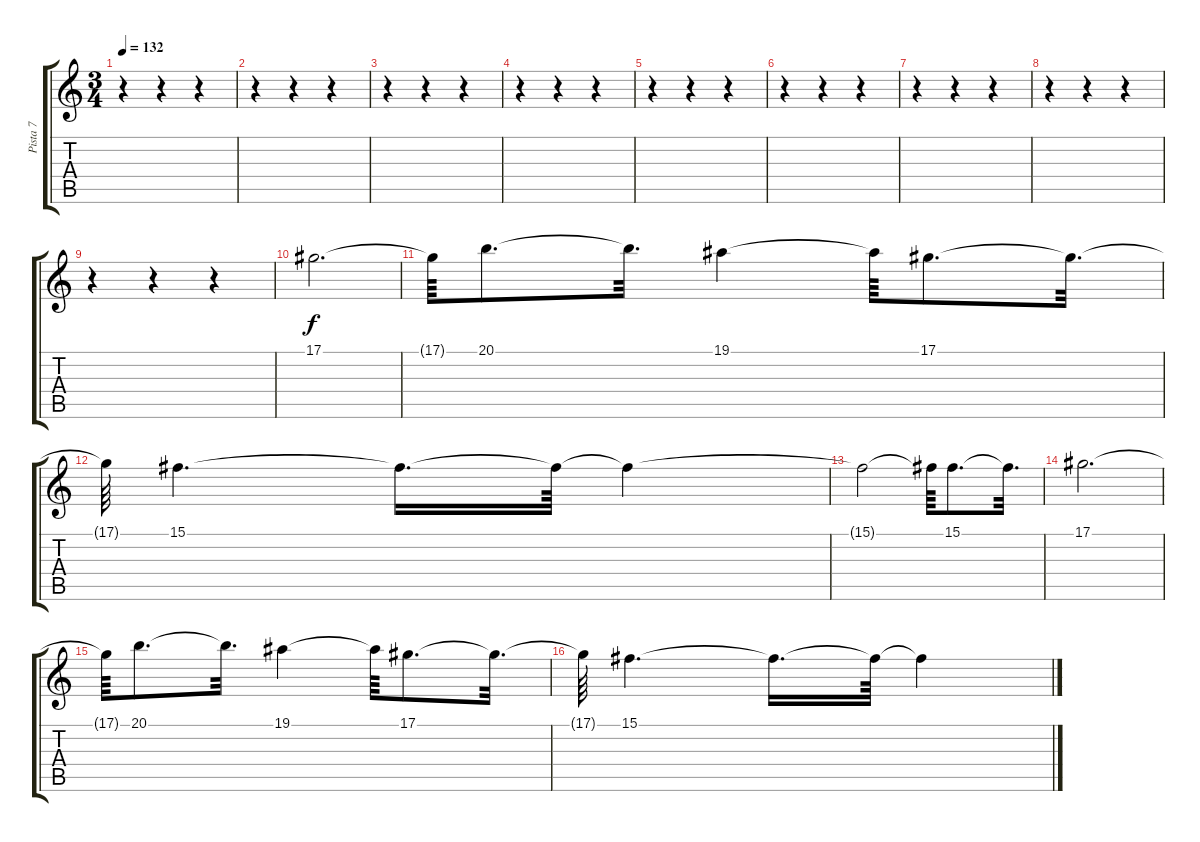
\track ("Pista 7" "Pista 7") {instrument violin}
\staff {score tabs}
\tuning (Eb4 Bb3 Gb3 Db3 Ab2 Eb2) {hide}
\ts (3 4)
\tempo 132
\clef g2
\ks c
r.4{dy f} r.4 r.4 |
r.4 r.4 r.4 |
r.4 r.4 r.4 |
r.4 r.4 r.4 |
r.4 r.4 r.4 |
r.4 r.4 r.4 |
r.4 r.4 r.4 |
r.4 r.4 r.4 |
r.4 r.4 r.4 |
17.1.2{d volume 6} |
17.1{t}.64 20.1.8{d} 20.1{t}.32{d} 19.1.4 19.1{t}.64 17.1.8{d} 17.1{t}.32{d} |
17.1{t}.64 15.1.4{d} 15.1{t}.16{d} 15.1{t}.64 15.1{t}.4 |
15.1{t}.2 15.1{t}.64 15.1.8{d} 15.1{t}.32{d} |
17.1.2{d} |
17.1{t}.64 20.1.8{d} 20.1{t}.32{d} 19.1.4 19.1{t}.64 17.1.8{d} 17.1{t}.32{d} |
17.1{t}.64 15.1.4{d} 15.1{t}.16{d} 15.1{t}.64 15.1{t}.4
